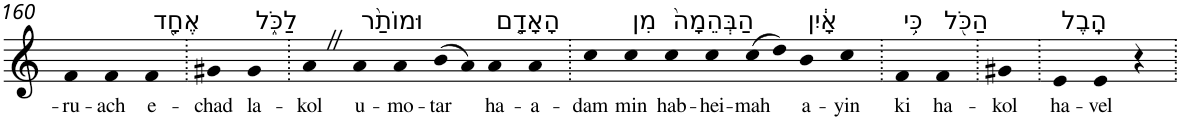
**kern	**text
*part1	*part1
*staff1	*staff1
*I"Piano	*
*I'Pno	*
!!LO:PB:g=z
*clefG2	*
*k[]	*
=160	=160
!	!LO:LY:b
4f	-ru-
!	!LO:LY:b
4f	-ach
!LO:TX:a:t=אֶחָ֖ד	!
!	!LO:LY:b
4f	e-
=161.	=161.
!	!LO:LY:b
4g#X	-chad
!LO:TX:a:t=לַכֹּ֑ל	!
!	!LO:LY:b
4g#	la-
=162.	=162.
!	!LO:LY:b
4aZ	-kol
!LO:TX:a:t=וּמוֹתַ֨ר	!
!	!LO:LY:b
4a	u-
!	!LO:LY:b
4a	-mo-
!	!LO:LY:b
(>8b	-tar
8a)	.
!LO:TX:a:t=הָאָדָ֤ם	!
!	!LO:LY:b
4a	ha-
!	!LO:LY:b
4a	-a-
=163.	=163.
!	!LO:LY:b
4cc	-dam
!LO:TX:a:t=מִן	!
!	!LO:LY:b
4cc	min
!LO:TX:a:t=הַבְּהֵמָה֙	!
!	!LO:LY:b
4cc	hab-
!	!LO:LY:b
4cc	-hei-
!	!LO:LY:b
(>8cc	-mah
8dd)	.
!LO:TX:a:t=אָ֔יִן	!
!	!LO:LY:b
4b	a-
!	!LO:LY:b
4cc	-yin
=164.	=164.
!LO:TX:a:t=כִּ֥י	!
!	!LO:LY:b
4f	ki
!LO:TX:a:t=הַכֹּ֖ל	!
!	!LO:LY:b
4f	ha-
=165.	=165.
!	!LO:LY:b
4g#X	-kol
=166.	=166.
!LO:TX:a:t=הָֽבֶל	!
!	!LO:LY:b
4e	ha-
!	!LO:LY:b
4e	-vel
4r	.
=.	=.
*-	*-
